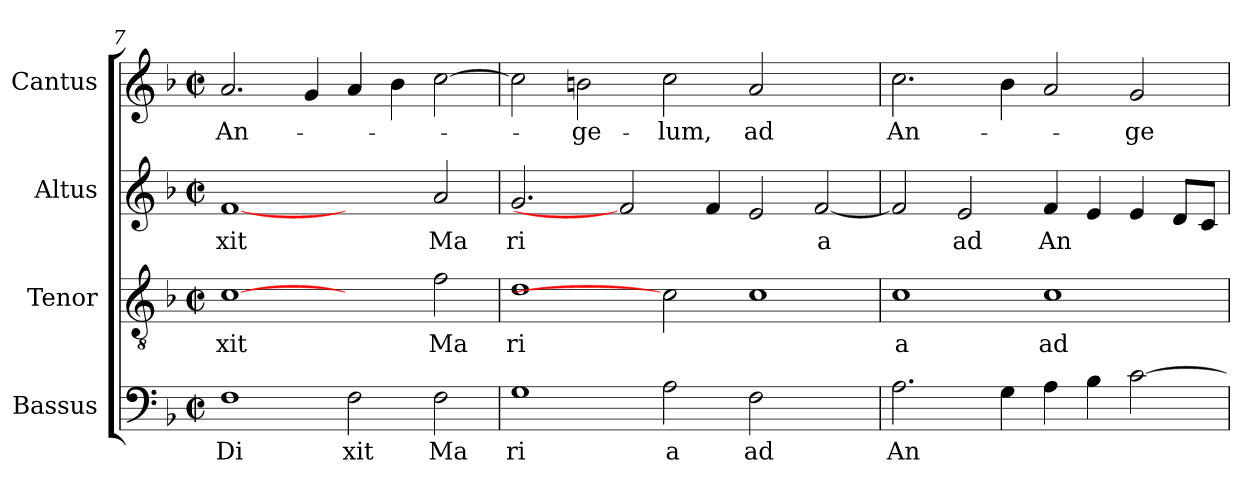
**kern	**text	**kern	**text	**kern	**text	**kern	**text
*part4	*part4	*part3	*part3	*part2	*part2	*part1	*part1
*staff4	*staff4	*staff3	*staff3	*staff2	*staff2	*staff1	*staff1
*I"Bassus	*	*I"Tenor	*	*I"Altus	*	*I"Cantus	*
*clefF4	*	*clefGv2	*	*clefG2	*	*clefG2	*
*k[b-]	*	*k[b-]	*	*k[b-]	*	*k[b-]	*
*F:	*	*F:	*	*F:	*	*F:	*
*M2/2	*	*M2/2	*	*M2/2	*	*M2/2	*
*met(c|)	*	*met(c|)	*	*met(c|)	*	*met(c|)	*
=7	=7	=7	=7	=7	=7	=7	=7
!	!LO:LY:b:cj	!	!LO:LY:b:cj	!	!LO:LY:b:cj	!	!LO:LY:b
1F	Di	[1c	xit	[1f	xit	2.a/	An-
.	.	.	.	.	.	4g/	.
!	!LO:LY:b:cj	!	!	!	!	!	!
2F\	xit	2ryy	.	2ryy	.	4a/	.
.	.	.	.	.	.	4b-\	.
!	!LO:LY:b:cj	!	!LO:LY:b:cj	!	!LO:LY:b:cj	!	!
2F\	Ma	2f\	Ma	2a/	Ma	[>2cc\	.
=8	=8	=8	=8	=8	=8	=8	=8
!	!LO:LY:b:cj	!	!LO:LY:b:cj	!	!LO:LY:b:cj	!	!
1G	ri	1d	ri	2.g/	ri	2cc\]	.
!	!	!	!	!	!	!	!LO:LY:b:cj
.	.	.	.	.	.	2bn\	-ge-
.	.	.	.	2f]	.	.	.
!	!LO:LY:b:cj	!	!	!	!	!	!LO:LY:b:cj
2A\	a	2c]	.	.	.	2cc\	-lum,
.	.	.	.	4f/	.	.	.
!	!LO:LY:b:cj	!	!	!	!	!	!LO:LY:b:cj
2F\	ad	1c	.	2e/	.	2a/	ad
!	!	!	!	!	!LO:LY:b:cj	!	!
2ryy	.	.	.	[<2f/	a	2ryy	.
=9	=9	=9	=9	=9	=9	=9	=9
!	!LO:LY:b	!	!LO:LY:b:cj	!	!	!	!LO:LY:b
2.A\	An	1c	a	2f/]	.	2.cc\	An-
!	!	!	!	!	!LO:LY:b:cj	!	!
.	.	.	.	2e/	ad	.	.
4G\	.	.	.	.	.	4b-\	.
!	!	!	!LO:LY:b:cj	!	!LO:LY:b	!	!
4A\	.	1c	ad	4f/	An	2a/	.
4B-\	.	.	.	4e/	.	.	.
!	!	!	!	!	!	!	!LO:LY:b:cj
[>2c\	.	.	.	4e/	.	2g/	-ge-
.	.	.	.	8d/L	.	.	.
.	.	.	.	8c/J	.	.	.
=	=	=	=	=	=	=	=
*-	*-	*-	*-	*-	*-	*-	*-
